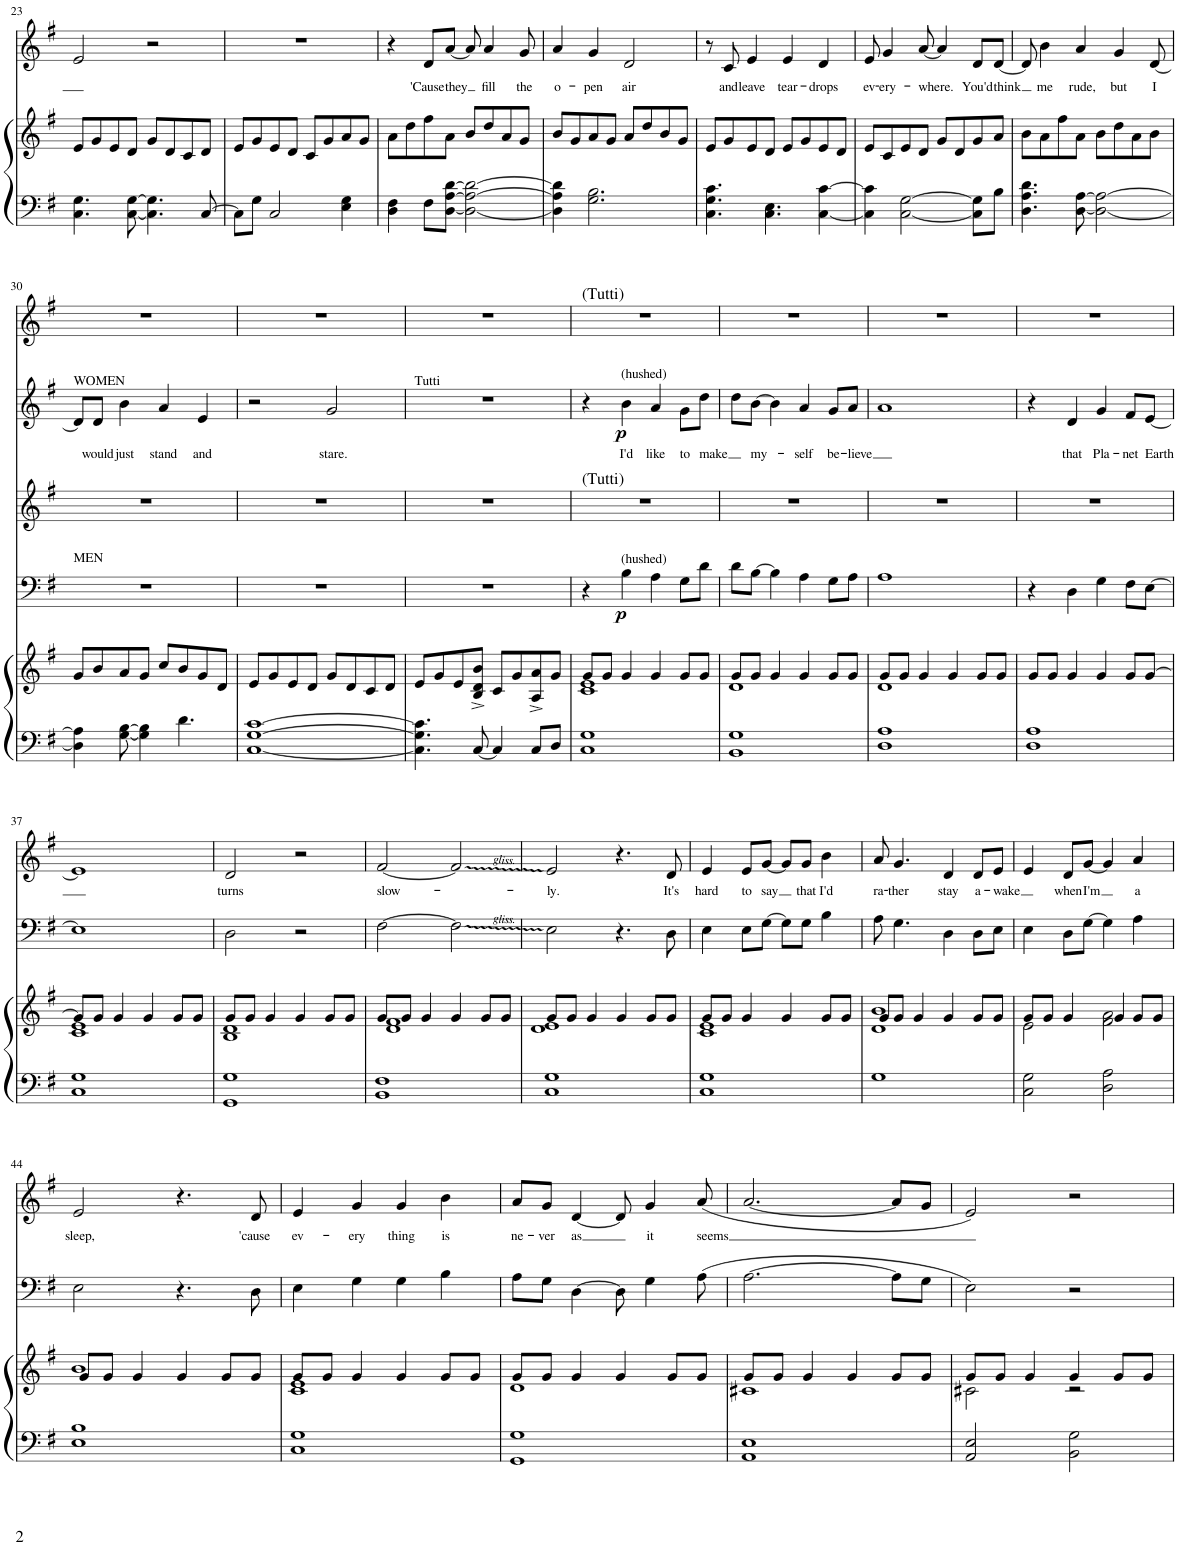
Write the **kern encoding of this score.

**kern	**kern	**kern	**dynam	**kern	**text	**dynam
*part3	*part3	*part2	*part2	*part1	*part1	*part1
*staff4	*staff3	*staff2	*staff2	*staff1	*staff1	*staff1
*I"Piano	*	*I"Men	*	*I"Women	*	*
*I'Pno	*	*	*	*	*	*
!!LO:PB:g=z
*clefF4	*clefG2	*clefF4	*	*clefG2	*	*
*k[f#]	*k[f#]	*k[f#]	*	*k[f#]	*	*
*M4/4	*M4/4	*M4/4	*	*M4/4	*	*
=23	=23	=23	=23	=23	=23	=23
4.C\ 4.G\	8e/L	1r	.	2e/	.	.
.	8g/	.	.	.	.	.
.	8e/	.	.	.	.	.
[8C\ [8G\	8d/J	.	.	.	.	.
4.C\] 4.G\]	8g/L	.	.	2r	.	.
.	8d/	.	.	.	.	.
.	8c/	.	.	.	.	.
[8C/	8d/J	.	.	.	.	.
=24	=24	=24	=24	=24	=24	=24
8C\L]	8e/L	1r	.	1r	.	.
8G\J	8g/	.	.	.	.	.
2C/	8e/	.	.	.	.	.
.	8d/J	.	.	.	.	.
.	8c/L	.	.	.	.	.
.	8g/	.	.	.	.	.
4E\ 4G\	8a/	.	.	.	.	.
.	8g/J	.	.	.	.	.
=25	=25	=25	=25	=25	=25	=25
4D\ 4F#\	8a\L	1r	.	4r	.	.
.	8dd\	.	.	.	.	.
!	!	!	!	!	!LO:LY:b	!
8F#\L	8ff#\	.	.	8d/L	'Cause	.
!	!	!	!	!	!LO:LY:b	!
[8D\ [8A\ [8d\J	8a\J	.	.	[8a/J	they	.
2D\_ 2A\_ 2d\_	8b/L	.	.	8a/]	.	.
!	!	!	!	!	!LO:LY:b	!
.	8dd/	.	.	4a/	fill	.
.	8a/	.	.	.	.	.
!	!	!	!	!	!LO:LY:b	!
.	8g/J	.	.	8g/	the	.
=26	=26	=26	=26	=26	=26	=26
!	!	!	!	!	!LO:LY:b	!
4D\] 4A\] 4d\]	8b/L	1r	.	4a/	o-	.
.	8g/	.	.	.	.	.
!	!	!	!	!	!LO:LY:b	!
2.G\ 2.B\	8a/	.	.	4g/	-pen	.
.	8g/J	.	.	.	.	.
!	!	!	!	!	!LO:LY:b	!
.	8a/L	.	.	2d/	air	.
.	8dd/	.	.	.	.	.
.	8b/	.	.	.	.	.
.	8g/J	.	.	.	.	.
=27	=27	=27	=27	=27	=27	=27
4.C\ 4.G\ 4.c\	8e/L	1r	.	8r	.	.
!	!	!	!	!	!LO:LY:b	!
.	8g/	.	.	8c/	and	.
!	!	!	!	!	!LO:LY:b	!
.	8e/	.	.	4e/	leave	.
4.C\ 4.E\	8d/J	.	.	.	.	.
!	!	!	!	!	!LO:LY:b	!
.	8e/L	.	.	4e/	tear-	.
.	8g/	.	.	.	.	.
!	!	!	!	!	!LO:LY:b	!
[4C\ [4c\	8e/	.	.	4d/	-drops	.
.	8d/J	.	.	.	.	.
=28	=28	=28	=28	=28	=28	=28
!	!	!	!	!	!LO:LY:b	!
4C\] 4c\]	8e/L	1r	.	8e/	ev-	.
!	!	!	!	!	!LO:LY:b	!
.	8c/	.	.	4g/	-ery-	.
[2C\ [2G\	8e/	.	.	.	.	.
!	!	!	!	!	!LO:LY:b	!
.	8d/J	.	.	[8a/	-where.	.
.	8g/L	.	.	4a/]	.	.
.	8d/	.	.	.	.	.
!	!	!	!	!	!LO:LY:b	!
8C\] 8G\]L	8g/	.	.	8d/L	You'd	.
!	!	!	!	!	!LO:LY:b	!
8B\J	8a/J	.	.	[8d/J	think	.
=29	=29	=29	=29	=29	=29	=29
4.D\ 4.A\ 4.d\	8b\L	1r	.	8d/]	.	.
!	!	!	!	!	!LO:LY:b	!
.	8a\	.	.	4b\	me	.
.	8ff#\	.	.	.	.	.
!	!	!	!	!	!LO:LY:b	!
[8D\ [8A\	8a\J	.	.	4a/	rude,	.
2D\_ 2A\_	8b\L	.	.	.	.	.
!	!	!	!	!	!LO:LY:b	!
.	8dd\	.	.	4g/	but	.
.	8a\	.	.	.	.	.
!	!	!	!	!	!LO:LY:b	!
.	8b\J	.	.	[8d/	I	.
!!LO:LB:g=z
=30	=30	=30	=30	=30	=30	=30
!	!	!	!	!LO:TX:a:t=WOMEN	!	!
!	!	!LO:TX:a:t=MEN	!	!	!	!
4D\] 4A\]	8g/L	1r	.	8d/L]	.	.
!	!	!	!	!	!LO:LY:b	!
.	8b/	.	.	8d/J	would	.
!	!	!	!	!	!LO:LY:b	!
[8G\ [8B\	8a/	.	.	4b\	just	.
4G\] 4B\]	8g/J	.	.	.	.	.
!	!	!	!	!	!LO:LY:b	!
.	8cc/L	.	.	4a/	stand	.
4.d\	8b/	.	.	.	.	.
!	!	!	!	!	!LO:LY:b	!
.	8g/	.	.	4e/	and	.
.	8d/J	.	.	.	.	.
=31	=31	=31	=31	=31	=31	=31
[1C [1G [1c	8e/L	1r	.	2r	.	.
.	8g/	.	.	.	.	.
.	8e/	.	.	.	.	.
.	8d/J	.	.	.	.	.
!	!	!	!	!	!LO:LY:b	!
.	8g/L	.	.	2g/	stare.	.
.	8d/	.	.	.	.	.
.	8c/	.	.	.	.	.
.	8d/J	.	.	.	.	.
=32	=32	=32	=32	=32	=32	=32
!	!	!	!	!LO:TX:a:t=Tutti	!	!
4.C\] 4.G\] 4.c\]	8e/L	1r	.	1r	.	.
.	8g/	.	.	.	.	.
.	8e/	.	.	.	.	.
[8C/	8B/^ 8d/^ 8b/^J	.	.	.	.	.
4C/]	8c/L	.	.	.	.	.
.	8g/	.	.	.	.	.
8C/L	8A/^ 8a/^	.	.	.	.	.
8D/J	8g/J	.	.	.	.	.
=33	=33	=33	=33	=33	=33	=33
*	*^	*	*	*	*	*
1C 1G	8g/L	1c 1e	4r	.	4r	.	.
.	8g/J	.	.	.	.	.	.
!	!	!	!	!	!LO:TX:a:t=(hushed)	!	!
!	!	!	!LO:TX:a:t=(hushed)	!	!	!	!
!	!	!	!	!LO:DY:b	!	!LO:LY:b	!LO:DY:b
.	4g/	.	4B\	p	4b\	I'd	p
!	!	!	!	!	!	!LO:LY:b	!
.	4g/	.	4A\	.	4a/	like	.
!	!	!	!	!	!	!LO:LY:b	!
.	8g/L	.	8G\L	.	8g\L	to	.
!	!	!	!	!	!	!LO:LY:b	!
.	8g/J	.	8d\J	.	8dd\J	make	.
=34	=34	=34	=34	=34	=34	=34	=34
1BB 1G	8g/L	1d	8d\L	.	8dd\L	.	.
!	!	!	!	!	!	!LO:LY:b	!
.	8g/J	.	[8B\J	.	[8b\J	my-	.
.	4g/	.	4B\]	.	4b\]	.	.
!	!	!	!	!	!	!LO:LY:b	!
.	4g/	.	4A\	.	4a/	-self	.
!	!	!	!	!	!	!LO:LY:b	!
.	8g/L	.	8G\L	.	8g/L	be-	.
!	!	!	!	!	!	!LO:LY:b	!
.	8g/J	.	8A\J	.	8a/J	-lieve	.
=35	=35	=35	=35	=35	=35	=35	=35
1D 1A	8g/L	1d	1A	.	1a	.	.
.	8g/J	.	.	.	.	.	.
.	4g/	.	.	.	.	.	.
.	4g/	.	.	.	.	.	.
.	8g/L	.	.	.	.	.	.
.	8g/J	.	.	.	.	.	.
*	*v	*v	*	*	*	*	*
=36	=36	=36	=36	=36	=36	=36
1D 1A	8g/L	4r	.	4r	.	.
.	8g/J	.	.	.	.	.
!	!	!	!	!	!LO:LY:b	!
.	4g/	4D\	.	4d/	that	.
!	!	!	!	!	!LO:LY:b	!
.	4g/	4G\	.	4g/	Pla-	.
!	!	!	!	!	!LO:LY:b	!
.	8g/L	8F#\L	.	8f#/L	-net	.
!	!	!	!	!	!LO:LY:b	!
.	[8g/J	[8E\J	.	[8e/J	Earth	.
!!LO:LB:g=z
=37	=37	=37	=37	=37	=37	=37
*	*^	*	*	*	*	*
1C 1G	8g/L]	1c 1e	1E]	.	1e]	.	.
.	8g/J	.	.	.	.	.	.
.	4g/	.	.	.	.	.	.
.	4g/	.	.	.	.	.	.
.	8g/L	.	.	.	.	.	.
.	8g/J	.	.	.	.	.	.
=38	=38	=38	=38	=38	=38	=38	=38
!	!	!	!	!	!	!LO:LY:b	!
1GG 1G	8g/L	1B 1d	2D\	.	2d/	turns	.
.	8g/J	.	.	.	.	.	.
.	4g/	.	.	.	.	.	.
.	4g/	.	2r	.	2r	.	.
.	8g/L	.	.	.	.	.	.
.	8g/J	.	.	.	.	.	.
=39	=39	=39	=39	=39	=39	=39	=39
!	!	!	!	!	!	!LO:LY:b	!
1BB 1F#	8g/L	1d 1f#	[2F#\	.	[2f#/	slow-	.
.	8g/J	.	.	.	.	.	.
.	4g/	.	.	.	.	.	.
.	4g/	.	2F#\]	.	2f#/]	.	.
.	8g/L	.	.	.	.	.	.
.	8g/J	.	.	.	.	.	.
=40	=40	=40	=40	=40	=40	=40	=40
!	!	!	!	!	!	!LO:LY:b	!
1C 1G	8g/L	1d 1e	2E\	.	2e/	-ly.	.
.	8g/J	.	.	.	.	.	.
.	4g/	.	.	.	.	.	.
.	4g/	.	4.r	.	4.r	.	.
.	8g/L	.	.	.	.	.	.
!	!	!	!	!	!	!LO:LY:b	!
.	8g/J	.	8D\	.	8d/	It's	.
=41	=41	=41	=41	=41	=41	=41	=41
!	!	!	!	!	!	!LO:LY:b	!
1C 1G	8g/L	1c 1e	4E\	.	4e/	hard	.
.	8g/J	.	.	.	.	.	.
!	!	!	!	!	!	!LO:LY:b	!
.	4g/	.	8E\L	.	8e/L	to	.
!	!	!	!	!	!	!LO:LY:b	!
.	.	.	[8G\J	.	[8g/J	say	.
.	4g/	.	8G\L]	.	8g/L]	.	.
!	!	!	!	!	!	!LO:LY:b	!
.	.	.	8G\J	.	8g/J	that	.
!	!	!	!	!	!	!LO:LY:b	!
.	8g/L	.	4B\	.	4b\	I'd	.
.	8g/J	.	.	.	.	.	.
=42	=42	=42	=42	=42	=42	=42	=42
!	!	!	!	!	!	!LO:LY:b	!
1G	8g/L	1d 1b	8A\	.	8a/	ra-	.
!	!	!	!	!	!	!LO:LY:b	!
.	8g/J	.	4.G\	.	4.g/	-ther	.
.	4g/	.	.	.	.	.	.
!	!	!	!	!	!	!LO:LY:b	!
.	4g/	.	4D\	.	4d/	stay	.
!	!	!	!	!	!	!LO:LY:b	!
.	8g/L	.	8D\L	.	8d/L	a-	.
!	!	!	!	!	!	!LO:LY:b	!
.	8g/J	.	8E\J	.	8e/J	-wake	.
=43	=43	=43	=43	=43	=43	=43	=43
2C\ 2G\	8g/L	2e\	4E\	.	4e/	.	.
.	8g/J	.	.	.	.	.	.
!	!	!	!	!	!	!LO:LY:b	!
.	4g/	.	8D\L	.	8d/L	when	.
!	!	!	!	!	!	!LO:LY:b	!
.	.	.	[8G\J	.	[8g/J	I'm	.
2D\ 2A\	4g/	2f#\ 2a\	4G\]	.	4g/]	.	.
!	!	!	!	!	!	!LO:LY:b	!
.	8g/L	.	4A\	.	4a/	a	.
.	8g/J	.	.	.	.	.	.
!!LO:LB:g=z
=44	=44	=44	=44	=44	=44	=44	=44
!	!	!	!	!	!	!LO:LY:b	!
1E 1B	8g/L	1b	2E\	.	2e/	-sleep,	.
.	8g/J	.	.	.	.	.	.
.	4g/	.	.	.	.	.	.
.	4g/	.	4.r	.	4.r	.	.
.	8g/L	.	.	.	.	.	.
!	!	!	!	!	!	!LO:LY:b	!
.	8g/J	.	8D\	.	8d/	'cause	.
=45	=45	=45	=45	=45	=45	=45	=45
!	!	!	!	!	!	!LO:LY:b	!
1C 1G	8g/L	1c 1e	4E\	.	4e/	ev-	.
.	8g/J	.	.	.	.	.	.
!	!	!	!	!	!	!LO:LY:b	!
.	4g/	.	4G\	.	4g/	-ery	.
!	!	!	!	!	!	!LO:LY:b	!
.	4g/	.	4G\	.	4g/	thing	.
!	!	!	!	!	!	!LO:LY:b	!
.	8g/L	.	4B\	.	4b\	is	.
.	8g/J	.	.	.	.	.	.
=46	=46	=46	=46	=46	=46	=46	=46
!	!	!	!	!	!	!LO:LY:b	!
1GG 1G	8g/L	1d	8A\L	.	8a/L	ne-	.
!	!	!	!	!	!	!LO:LY:b	!
.	8g/J	.	8G\J	.	8g/J	-ver	.
!	!	!	!	!	!	!LO:LY:b	!
.	4g/	.	[4D\	.	[4d/	as	.
.	4g/	.	8D\]	.	8d/]	.	.
!	!	!	!	!	!	!LO:LY:b	!
.	.	.	4G\	.	4g/	it	.
.	8g/L	.	.	.	.	.	.
!	!	!	!	!	!	!LO:LY:b	!
.	8g/J	.	(8A\	.	(8a/	-seems	.
=47	=47	=47	=47	=47	=47	=47	=47
1AA 1E	8g/L	1c#X	[2.A\	.	[2.a/	.	.
.	8g/J	.	.	.	.	.	.
.	4g/	.	.	.	.	.	.
.	4g/	.	.	.	.	.	.
.	8g/L	.	8A\L]	.	8a/L]	.	.
.	8g/J	.	8G\J	.	8g/J	.	.
=48	=48	=48	=48	=48	=48	=48	=48
2AA/ 2E/	8g/L	2c#X\	2E\)	.	2e/)	.	.
.	8g/J	.	.	.	.	.	.
.	4g/	.	.	.	.	.	.
2BB\ 2G\	4g/	2r	2r	.	2r	.	.
.	8g/L	.	.	.	.	.	.
.	8g/J	.	.	.	.	.	.
*	*v	*v	*	*	*	*	*
=	=	=	=	=	=	=
*-	*-	*-	*-	*-	*-	*-
